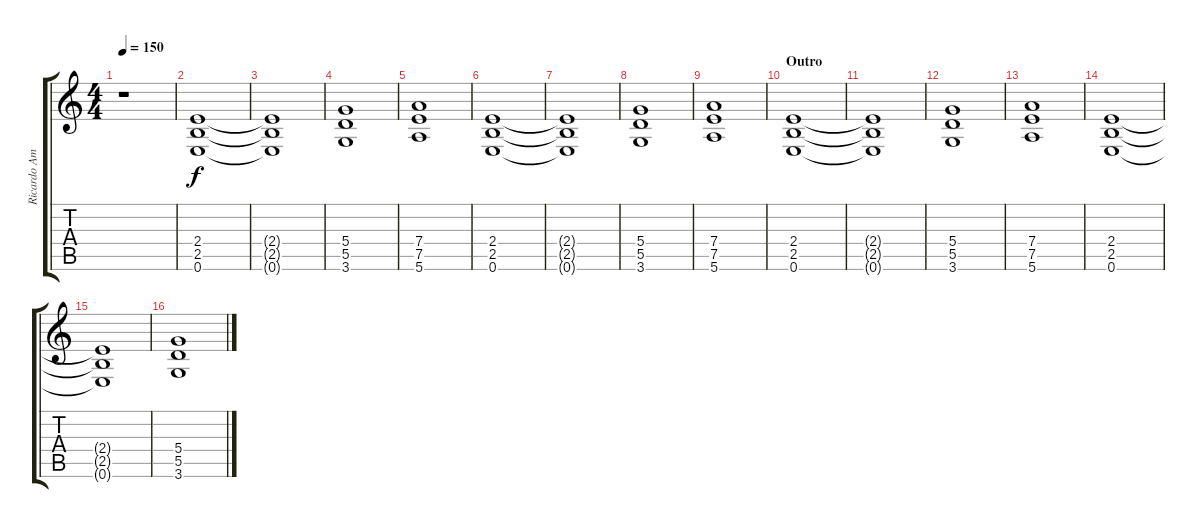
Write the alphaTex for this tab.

\track ("Ricardo Amorim (Electric Guitar2)" "Ricardo Am") {instrument overdrivenguitar}
\staff {score tabs}
\tuning (E4 B3 G3 D3 A2 E2) {hide}
\ts (4 4)
\tempo 150
\clef g2
\ks c
r.1{dy f} |
(2.4 2.5 0.6).1 |
(2.4{t} 2.5{t} 0.6{t}).1 |
(5.4 5.5 3.6).1 |
(7.4 7.5 5.6).1 |
(2.4 2.5 0.6).1 |
(2.4{t} 2.5{t} 0.6{t}).1 |
(5.4 5.5 3.6).1 |
(7.4 7.5 5.6).1 |
\section ("" "Outro")
(2.4 2.5 0.6).1 |
(2.4{t} 2.5{t} 0.6{t}).1 |
(5.4 5.5 3.6).1 |
(7.4 7.5 5.6).1 |
(2.4 2.5 0.6).1 |
(2.4{t} 2.5{t} 0.6{t}).1 |
(5.4 5.5 3.6).1
